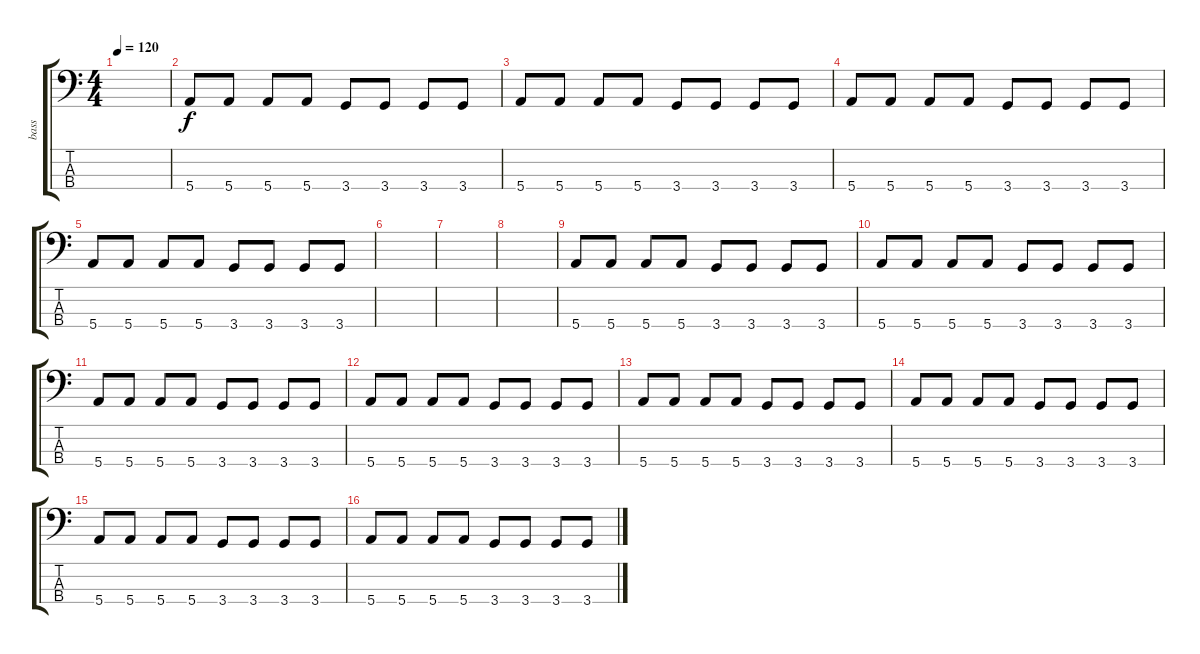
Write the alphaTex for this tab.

\track ("bass" "bass") {instrument fretlessbass}
\staff {score tabs}
\tuning (G2 D2 A1 E1) {hide}
\ts (4 4)
\tempo 120
\clef f4
\ks c
|
5.4.8 5.4.8 5.4.8 5.4.8 3.4.8 3.4.8 3.4.8 3.4.8 |
5.4.8 5.4.8 5.4.8 5.4.8 3.4.8 3.4.8 3.4.8 3.4.8 |
5.4.8 5.4.8 5.4.8 5.4.8 3.4.8 3.4.8 3.4.8 3.4.8 |
5.4.8 5.4.8 5.4.8 5.4.8 3.4.8 3.4.8 3.4.8 3.4.8 |
|
|
|
5.4.8 5.4.8 5.4.8 5.4.8 3.4.8 3.4.8 3.4.8 3.4.8 |
5.4.8 5.4.8 5.4.8 5.4.8 3.4.8 3.4.8 3.4.8 3.4.8 |
5.4.8 5.4.8 5.4.8 5.4.8 3.4.8 3.4.8 3.4.8 3.4.8 |
5.4.8 5.4.8 5.4.8 5.4.8 3.4.8 3.4.8 3.4.8 3.4.8 |
5.4.8 5.4.8 5.4.8 5.4.8 3.4.8 3.4.8 3.4.8 3.4.8 |
5.4.8 5.4.8 5.4.8 5.4.8 3.4.8 3.4.8 3.4.8 3.4.8 |
5.4.8 5.4.8 5.4.8 5.4.8 3.4.8 3.4.8 3.4.8 3.4.8 |
5.4.8 5.4.8 5.4.8 5.4.8 3.4.8 3.4.8 3.4.8 3.4.8
